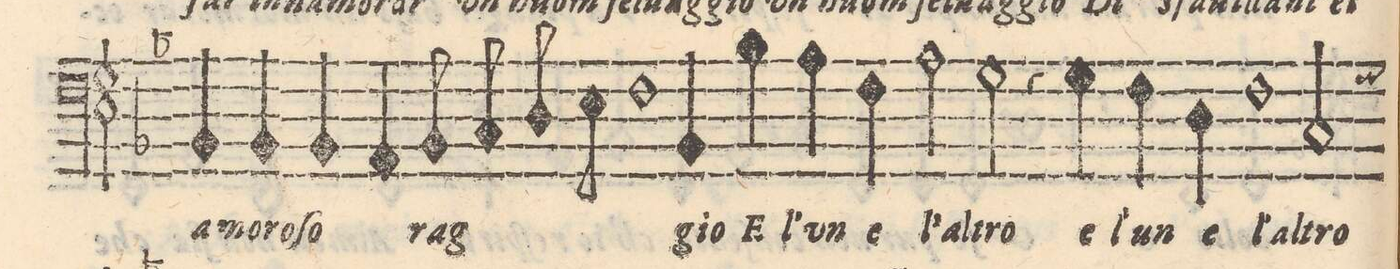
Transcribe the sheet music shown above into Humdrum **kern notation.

**kern	**text
*I"BASSO	*
*clefF4	*
*k[b-]	*
*met(C)	*
*M2/1	*
4BB-/	a-
4BB-/	-mo-
=23-	=23-
4BB-/	-ro-
4AA/	-ſo
8BB-/	rag-
8C/	.
8D/	.
8E\	.
1F	.
=24-	=24-
4BB-/	-gio
4B-\	E
4A\	l'vn
4F\	e
2A\	l'al-
2G\	-tro
=25-	=25-
4r	.
4G\	e
4F\	l'un
4D\	e
1F	l'al-
=26-	=26-
2C/	-tro
*-	*-
